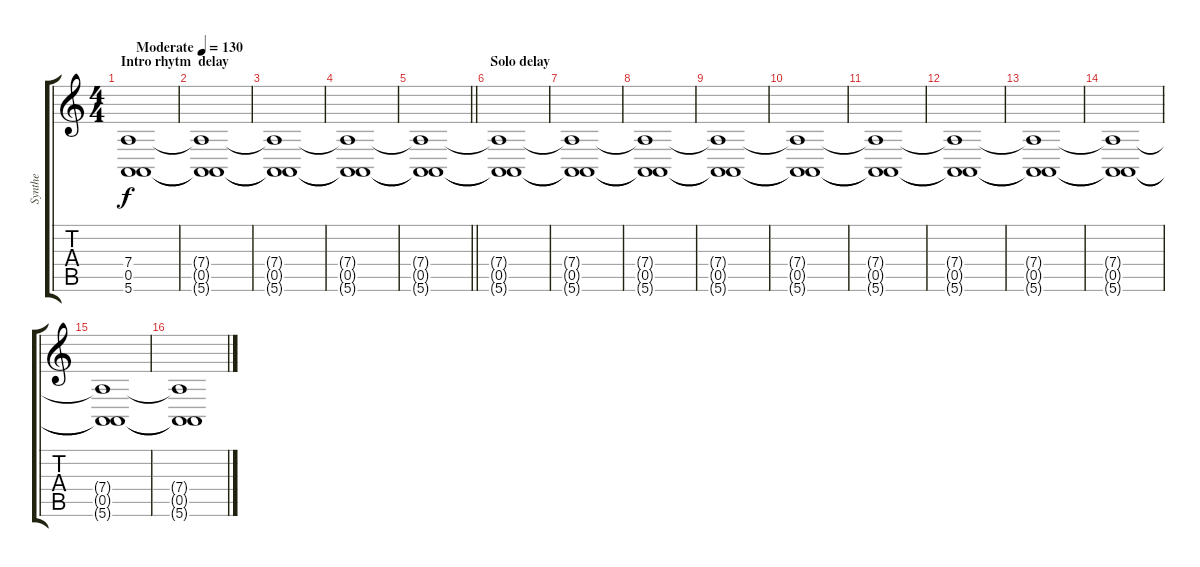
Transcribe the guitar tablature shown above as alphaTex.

\track ("Synthe" "Synthe") {instrument stringensemble2}
\staff {score tabs}
\tuning (E4 B3 G3 D3 A2 E2) {hide}
\ts (4 4)
\section ("" "Intro rhytm  delay")
\tempo (130 "Moderate")
\clef g2
\ks c
(7.4 0.5 5.6).1{dy f instrument stringensemble2} |
(7.4{t} 0.5{t} 5.6{t}).1 |
(7.4{t} 0.5{t} 5.6{t}).1 |
(7.4{t} 0.5{t} 5.6{t}).1 |
\barLineRight lightlight
(7.4{t} 0.5{t} 5.6{t}).1 |
\section ("" "Solo delay")
(7.4{t} 0.5{t} 5.6{t}).1 |
(7.4{t} 0.5{t} 5.6{t}).1 |
(7.4{t} 0.5{t} 5.6{t}).1 |
(7.4{t} 0.5{t} 5.6{t}).1 |
(7.4{t} 0.5{t} 5.6{t}).1 |
(7.4{t} 0.5{t} 5.6{t}).1 |
(7.4{t} 0.5{t} 5.6{t}).1 |
(7.4{t} 0.5{t} 5.6{t}).1 |
(7.4{t} 0.5{t} 5.6{t}).1 |
(7.4{t} 0.5{t} 5.6{t}).1 |
(7.4{t} 0.5{t} 5.6{t}).1
